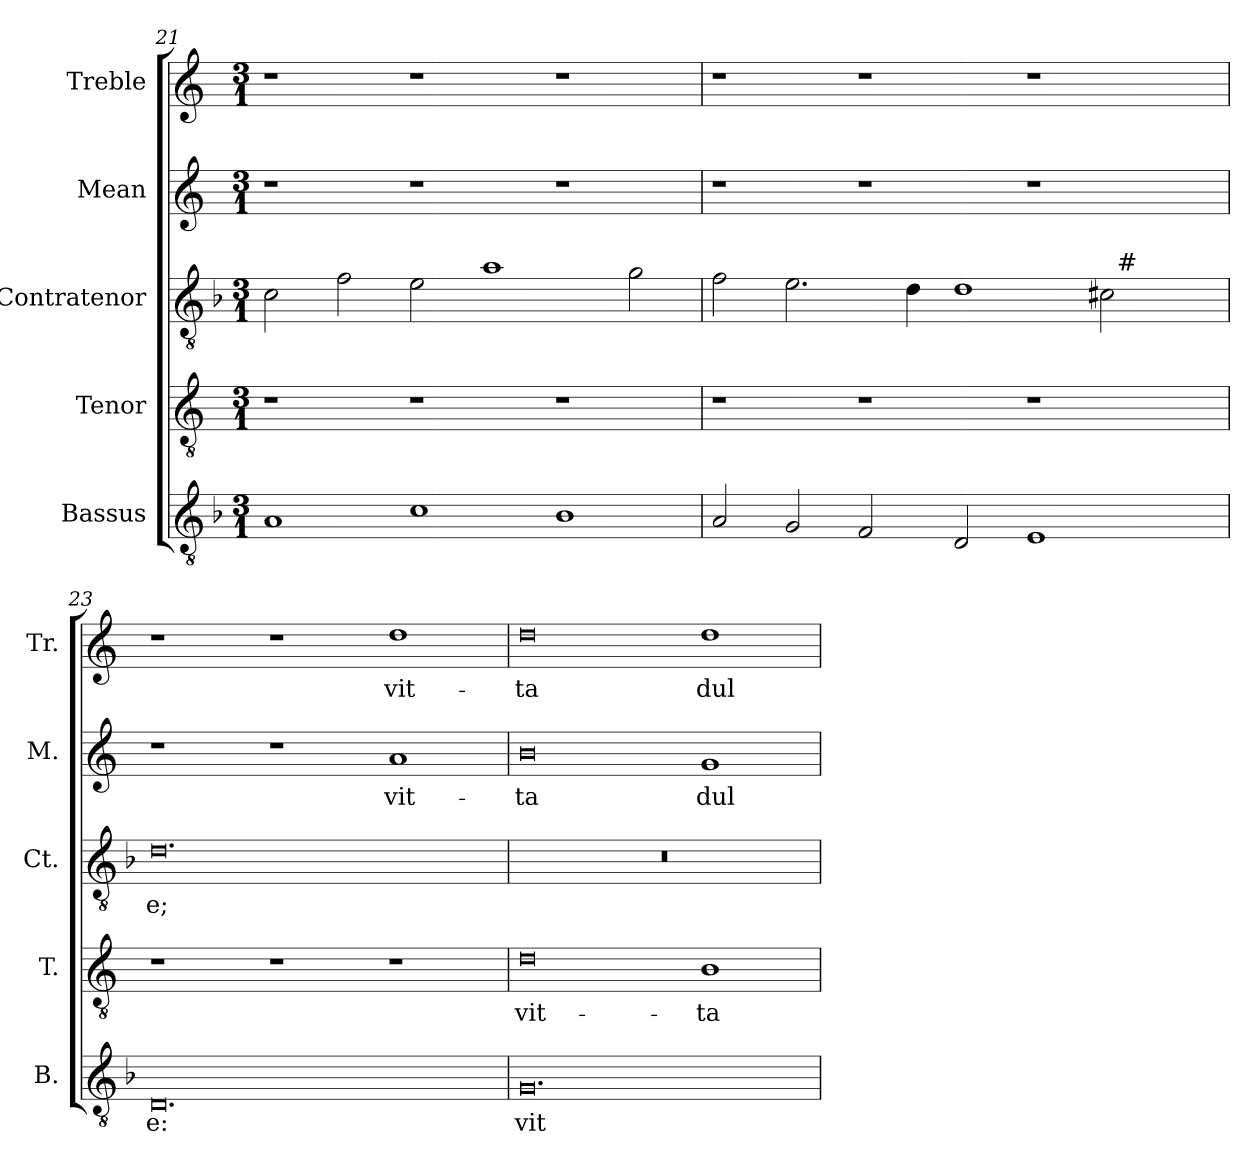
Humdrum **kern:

**kern	**text	**kern	**text	**kern	**text	**kern	**text	**kern	**text
*part5	*part5	*part4	*part4	*part3	*part3	*part2	*part2	*part1	*part1
*staff5	*staff5	*staff4	*staff4	*staff3	*staff3	*staff2	*staff2	*staff1	*staff1
*I"Bassus	*	*I"Tenor	*	*I"Contratenor	*	*I"Mean	*	*I"Treble	*
*I'B.	*	*I'T.	*	*I'Ct.	*	*I'M.	*	*I'Tr.	*
*clefGv2	*	*clefGv2	*	*clefGv2	*	*clefG2	*	*clefG2	*
*ITrd7c12	*	*ITrd7c12	*	*ITrd7c12	*	*	*	*	*
*k[b-]	*	*k[]	*	*k[b-]	*	*k[]	*	*k[]	*
*F:	*	*	*	*F:	*	*C:	*	*C:	*
*M3/1	*	*M3/1	*	*M3/1	*	*M3/1	*	*M3/1	*
=21	=21	=21	=21	=21	=21	=21	=21	=21	=21
1AAi	.	1r	.	2Ci\	.	1r	.	1r	.
.	.	.	.	2Fi\	.	.	.	.	.
1Ci	.	1r	.	2Ei\	.	1r	.	1r	.
.	.	.	.	1Ai	.	.	.	.	.
1BB-i	.	1r	.	.	.	1r	.	1r	.
.	.	.	.	2Gi\	.	.	.	.	.
!!LO:PB:g=z
=22`	=22`	=22`	=22`	=22`	=22`	=22`	=22`	=22`	=22`
*	*	*	*	*^	*	*	*	*	*
2AAi/	.	1r	.	2Fi\	1ryy	.	1r	.	1r	.
2GGi/	.	.	.	2.Ei\	.	.	.	.	.	.
2FFi/	.	1r	.	.	1ryy	.	1r	.	1r	.
.	.	.	.	4Di\	.	.	.	.	.	.
2DDi/	.	.	.	1Di	.	.	.	.	.	.
1EEi	.	1r	.	.	2ryy	.	1r	.	1r	.
.	.	.	.	2C#i\	32ryy	.	.	.	.	.
.	.	.	.	.	256ryy	.	.	.	.	.
!	!	!	!	!	!LO:TX:a:t=#	!	!	!	!	!
.	.	.	.	.	4ryy	.	.	.	.	.
.	.	.	.	.	8ryy	.	.	.	.	.
.	.	.	.	.	16ryy	.	.	.	.	.
.	.	.	.	.	64..ryy	.	.	.	.	.
*	*	*	*	*v	*v	*	*	*	*	*
=23`	=23`	=23`	=23`	=23`	=23`	=23`	=23`	=23`	=23`
*	*	*	*	*^	*	*	*	*	*
!	!LO:LY:b:color=#000000	!	!	!	!	!	!	!	!	!
*	*	*	*	*v	*v	*	*	*	*	*
*	*	*	*	*^	*	*	*	*	*
!	!	!	!	!	!	!LO:LY:b:color=#000000	!	!	!	!
*	*	*	*	*v	*v	*	*	*	*	*
0.DDi	-e:	1r	.	0.Di	-e;	1r	.	1r	.
.	.	1r	.	.	.	1r	.	1r	.
!	!	!	!	!	!	!	!LO:LY:b:color=#000000	!	!
!	!	!	!	!	!	!	!	!	!LO:LY:b:color=#000000
.	.	1r	.	.	.	1ai	vit-	1ddi	vit-
=24`	=24`	=24`	=24`	=24`	=24`	=24`	=24`	=24`	=24`
!	!LO:LY:b:color=#000000	!	!	!	!	!	!	!	!
!	!	!	!LO:LY:b:color=#000000	!LO:N:vis=1	!	!	!	!	!
!	!	!	!	!	!	!	!LO:LY:b:color=#000000	!	!
!	!	!	!	!	!	!	!	!	!LO:LY:b:color=#000000
0.GGi	vit-	0Di	vit-	0.r	.	0bi	-ta	0ddi	-ta
!	!	!	!LO:LY:b:color=#000000	!	!	!	!	!	!
!	!	!	!	!	!	!	!LO:LY:b:color=#000000	!	!
!	!	!	!	!	!	!	!	!	!LO:LY:b:color=#000000
.	.	1BBi	-ta	.	.	1gi	dul-	1ddi	dul-
=`	=`	=`	=`	=`	=`	=`	=`	=`	=`
*-	*-	*-	*-	*-	*-	*-	*-	*-	*-
